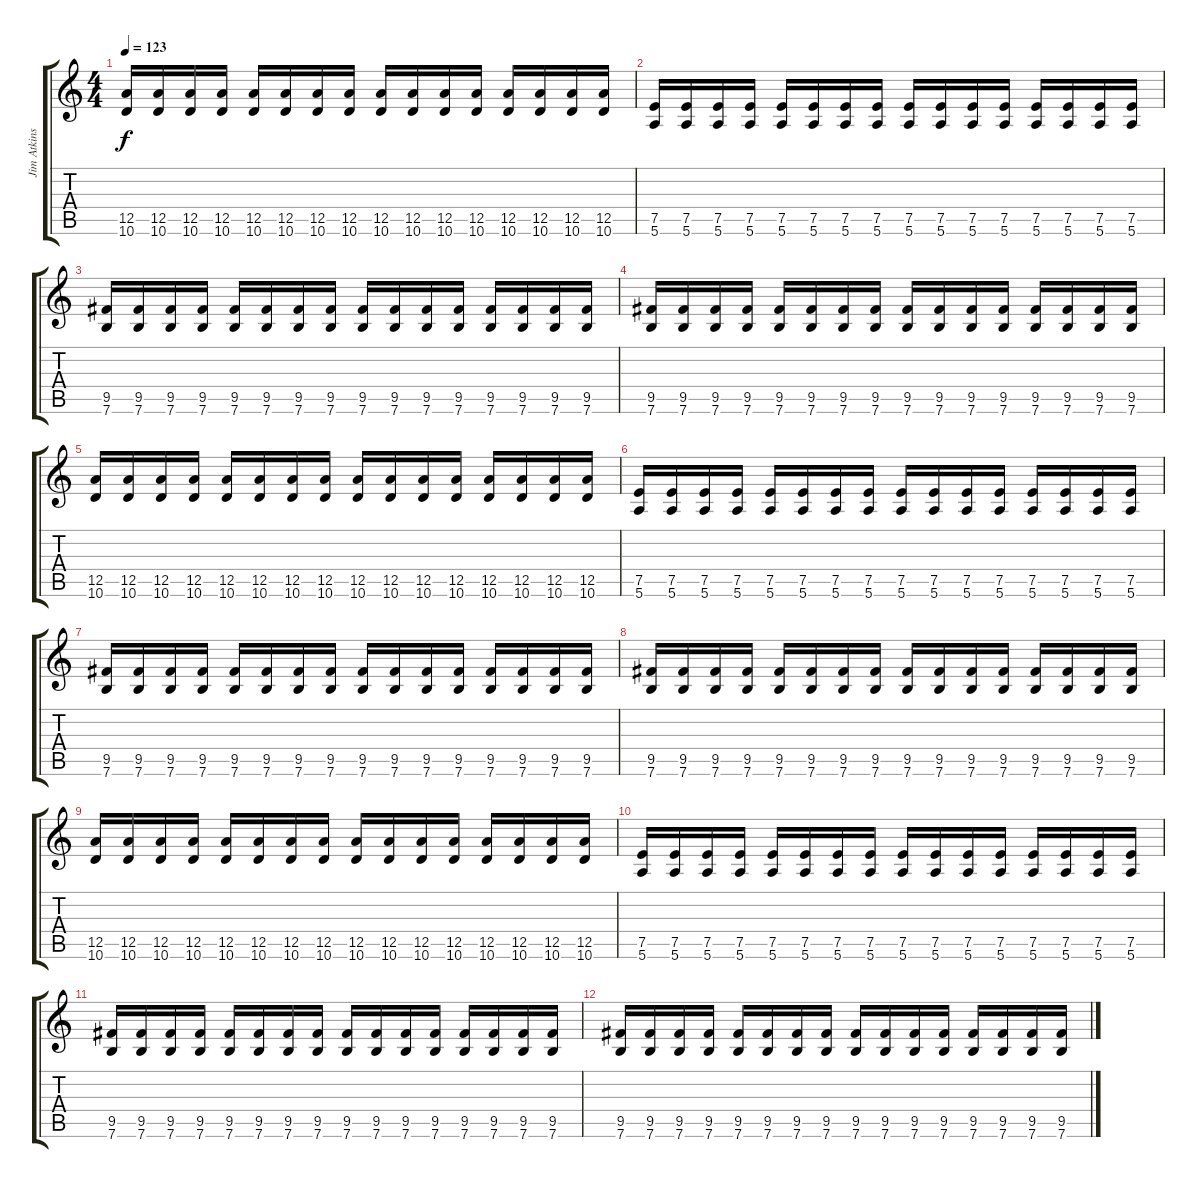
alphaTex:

\track ("Jim Atkins (Guitar)" "Jim Atkins") {instrument electricguitarmuted}
\staff {score tabs}
\tuning (E4 B3 G3 D3 A2 E2) {hide}
\ts (4 4)
\tempo 123
\clef g2
\ks c
(12.5 10.6).16{dy f} (12.5 10.6).16 (12.5 10.6).16 (12.5 10.6).16 (12.5 10.6).16 (12.5 10.6).16 (12.5 10.6).16 (12.5 10.6).16 (12.5 10.6).16 (12.5 10.6).16 (12.5 10.6).16 (12.5 10.6).16 (12.5 10.6).16 (12.5 10.6).16 (12.5 10.6).16 (12.5 10.6).16 |
(7.5 5.6).16 (7.5 5.6).16 (7.5 5.6).16 (7.5 5.6).16 (7.5 5.6).16 (7.5 5.6).16 (7.5 5.6).16 (7.5 5.6).16 (7.5 5.6).16 (7.5 5.6).16 (7.5 5.6).16 (7.5 5.6).16 (7.5 5.6).16 (7.5 5.6).16 (7.5 5.6).16 (7.5 5.6).16 |
(9.5 7.6).16 (9.5 7.6).16 (9.5 7.6).16 (9.5 7.6).16 (9.5 7.6).16 (9.5 7.6).16 (9.5 7.6).16 (9.5 7.6).16 (9.5 7.6).16 (9.5 7.6).16 (9.5 7.6).16 (9.5 7.6).16 (9.5 7.6).16 (9.5 7.6).16 (9.5 7.6).16 (9.5 7.6).16 |
(9.5 7.6).16 (9.5 7.6).16 (9.5 7.6).16 (9.5 7.6).16 (9.5 7.6).16 (9.5 7.6).16 (9.5 7.6).16 (9.5 7.6).16 (9.5 7.6).16 (9.5 7.6).16 (9.5 7.6).16 (9.5 7.6).16 (9.5 7.6).16 (9.5 7.6).16 (9.5 7.6).16 (9.5 7.6).16 |
(12.5 10.6).16 (12.5 10.6).16 (12.5 10.6).16 (12.5 10.6).16 (12.5 10.6).16 (12.5 10.6).16 (12.5 10.6).16 (12.5 10.6).16 (12.5 10.6).16 (12.5 10.6).16 (12.5 10.6).16 (12.5 10.6).16 (12.5 10.6).16 (12.5 10.6).16 (12.5 10.6).16 (12.5 10.6).16 |
(7.5 5.6).16 (7.5 5.6).16 (7.5 5.6).16 (7.5 5.6).16 (7.5 5.6).16 (7.5 5.6).16 (7.5 5.6).16 (7.5 5.6).16 (7.5 5.6).16 (7.5 5.6).16 (7.5 5.6).16 (7.5 5.6).16 (7.5 5.6).16 (7.5 5.6).16 (7.5 5.6).16 (7.5 5.6).16 |
(9.5 7.6).16 (9.5 7.6).16 (9.5 7.6).16 (9.5 7.6).16 (9.5 7.6).16 (9.5 7.6).16 (9.5 7.6).16 (9.5 7.6).16 (9.5 7.6).16 (9.5 7.6).16 (9.5 7.6).16 (9.5 7.6).16 (9.5 7.6).16 (9.5 7.6).16 (9.5 7.6).16 (9.5 7.6).16 |
(9.5 7.6).16 (9.5 7.6).16 (9.5 7.6).16 (9.5 7.6).16 (9.5 7.6).16 (9.5 7.6).16 (9.5 7.6).16 (9.5 7.6).16 (9.5 7.6).16 (9.5 7.6).16 (9.5 7.6).16 (9.5 7.6).16 (9.5 7.6).16 (9.5 7.6).16 (9.5 7.6).16 (9.5 7.6).16 |
(12.5 10.6).16 (12.5 10.6).16 (12.5 10.6).16 (12.5 10.6).16 (12.5 10.6).16 (12.5 10.6).16 (12.5 10.6).16 (12.5 10.6).16 (12.5 10.6).16 (12.5 10.6).16 (12.5 10.6).16 (12.5 10.6).16 (12.5 10.6).16 (12.5 10.6).16 (12.5 10.6).16 (12.5 10.6).16 |
(7.5 5.6).16 (7.5 5.6).16 (7.5 5.6).16 (7.5 5.6).16 (7.5 5.6).16 (7.5 5.6).16 (7.5 5.6).16 (7.5 5.6).16 (7.5 5.6).16 (7.5 5.6).16 (7.5 5.6).16 (7.5 5.6).16 (7.5 5.6).16 (7.5 5.6).16 (7.5 5.6).16 (7.5 5.6).16 |
(9.5 7.6).16 (9.5 7.6).16 (9.5 7.6).16 (9.5 7.6).16 (9.5 7.6).16 (9.5 7.6).16 (9.5 7.6).16 (9.5 7.6).16 (9.5 7.6).16 (9.5 7.6).16 (9.5 7.6).16 (9.5 7.6).16 (9.5 7.6).16 (9.5 7.6).16 (9.5 7.6).16 (9.5 7.6).16 |
(9.5 7.6).16 (9.5 7.6).16 (9.5 7.6).16 (9.5 7.6).16 (9.5 7.6).16 (9.5 7.6).16 (9.5 7.6).16 (9.5 7.6).16 (9.5 7.6).16 (9.5 7.6).16 (9.5 7.6).16 (9.5 7.6).16 (9.5 7.6).16 (9.5 7.6).16 (9.5 7.6).16 (9.5 7.6).16
